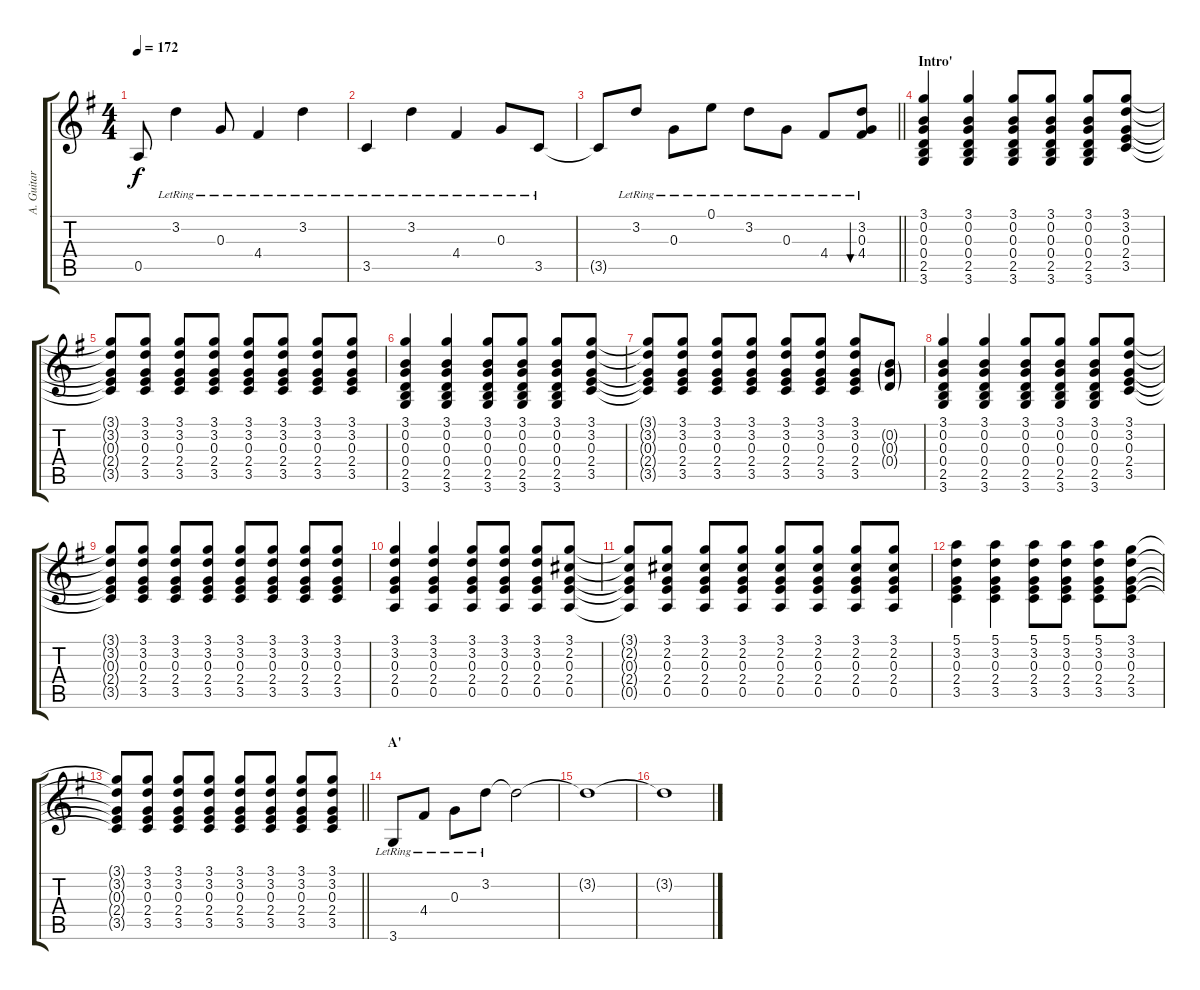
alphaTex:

\track ("A. Guitar I" "A. Guitar ") {instrument acousticguitarsteel}
\staff {score tabs}
\tuning (E4 B3 G3 D3 A2 E2) {hide}
\ts (4 4)
\tempo 172
\clef g2
\ks g
0.5{t}.8{dy f} 3.2{lr}.4 0.3{lr}.8 4.4{lr}.4 3.2{lr}.4 |
3.5{lr}.4 3.2{lr}.4 4.4{lr}.4 0.3{lr}.8 3.5{lr}.8 |
\barLineRight lightlight
3.5{t}.8 3.2{lr}.8 0.3{lr}.8 0.1{lr}.8 3.2{lr}.8 0.3{lr}.8 4.4{lr}.8 (3.2{lr} 0.3{lr} 4.4{lr}).8{bu 240} |
\section ("" "Intro'")
(3.1 0.2 0.3 0.4 2.5 3.6).4 (3.1 0.2 0.3 0.4 2.5 3.6).4 (3.1 0.2 0.3 0.4 2.5 3.6).8 (3.1 0.2 0.3 0.4 2.5 3.6).8 (3.1 0.2 0.3 0.4 2.5 3.6).8 (3.1 3.2 0.3 2.4 3.5).8 |
(3.1{t} 3.2{t} 0.3{t} 2.4{t} 3.5{t}).8 (3.1 3.2 0.3 2.4 3.5).8 (3.1 3.2 0.3 2.4 3.5).8 (3.1 3.2 0.3 2.4 3.5).8 (3.1 3.2 0.3 2.4 3.5).8 (3.1 3.2 0.3 2.4 3.5).8 (3.1 3.2 0.3 2.4 3.5).8 (3.1 3.2 0.3 2.4 3.5).8 |
(3.1 0.2 0.3 0.4 2.5 3.6).4 (3.1 0.2 0.3 0.4 2.5 3.6).4 (3.1 0.2 0.3 0.4 2.5 3.6).8 (3.1 0.2 0.3 0.4 2.5 3.6).8 (3.1 0.2 0.3 0.4 2.5 3.6).8 (3.1 3.2 0.3 2.4 3.5).8 |
(3.1{t} 3.2{t} 0.3{t} 2.4{t} 3.5{t}).8 (3.1 3.2 0.3 2.4 3.5).8 (3.1 3.2 0.3 2.4 3.5).8 (3.1 3.2 0.3 2.4 3.5).8 (3.1 3.2 0.3 2.4 3.5).8 (3.1 3.2 0.3 2.4 3.5).8 (3.1 3.2 0.3 2.4 3.5).8 (0.2{g} 0.3{g} 0.4{g}).8 |
(3.1 0.2 0.3 0.4 2.5 3.6).4 (3.1 0.2 0.3 0.4 2.5 3.6).4 (3.1 0.2 0.3 0.4 2.5 3.6).8 (3.1 0.2 0.3 0.4 2.5 3.6).8 (3.1 0.2 0.3 0.4 2.5 3.6).8 (3.1 3.2 0.3 2.4 3.5).8 |
(3.1{t} 3.2{t} 0.3{t} 2.4{t} 3.5{t}).8 (3.1 3.2 0.3 2.4 3.5).8 (3.1 3.2 0.3 2.4 3.5).8 (3.1 3.2 0.3 2.4 3.5).8 (3.1 3.2 0.3 2.4 3.5).8 (3.1 3.2 0.3 2.4 3.5).8 (3.1 3.2 0.3 2.4 3.5).8 (3.1 3.2 0.3 2.4 3.5).8 |
(3.1 3.2 0.3 2.4 0.5).4 (3.1 3.2 0.3 2.4 0.5).4 (3.1 3.2 0.3 2.4 0.5).8 (3.1 3.2 0.3 2.4 0.5).8 (3.1 3.2 0.3 2.4 0.5).8 (3.1 2.2 0.3 2.4 0.5).8 |
(3.1{t} 2.2{t} 0.3{t} 2.4{t} 0.5{t}).8 (3.1 2.2 0.3 2.4 0.5).8 (3.1 2.2 0.3 2.4 0.5).8 (3.1 2.2 0.3 2.4 0.5).8 (3.1 2.2 0.3 2.4 0.5).8 (3.1 2.2 0.3 2.4 0.5).8 (3.1 2.2 0.3 2.4 0.5).8 (3.1 2.2 0.3 2.4 0.5).8 |
(5.1 3.2 0.3 2.4 3.5).4 (5.1 3.2 0.3 2.4 3.5).4 (5.1 3.2 0.3 2.4 3.5).8 (5.1 3.2 0.3 2.4 3.5).8 (5.1 3.2 0.3 2.4 3.5).8 (3.1 3.2 0.3 2.4 3.5).8 |
\barLineRight lightlight
(3.1{t} 3.2{t} 0.3{t} 2.4{t} 3.5{t}).8 (3.1 3.2 0.3 2.4 3.5).8 (3.1 3.2 0.3 2.4 3.5).8 (3.1 3.2 0.3 2.4 3.5).8 (3.1 3.2 0.3 2.4 3.5).8 (3.1 3.2 0.3 2.4 3.5).8 (3.1 3.2 0.3 2.4 3.5).8 (3.1 3.2 0.3 2.4 3.5).8 |
\section ("" "A'")
3.6{lr}.8 4.4{lr}.8 0.3{lr}.8 3.2{lr}.8 3.2{t}.2 |
3.2{t}.1 |
3.2{t}.1
